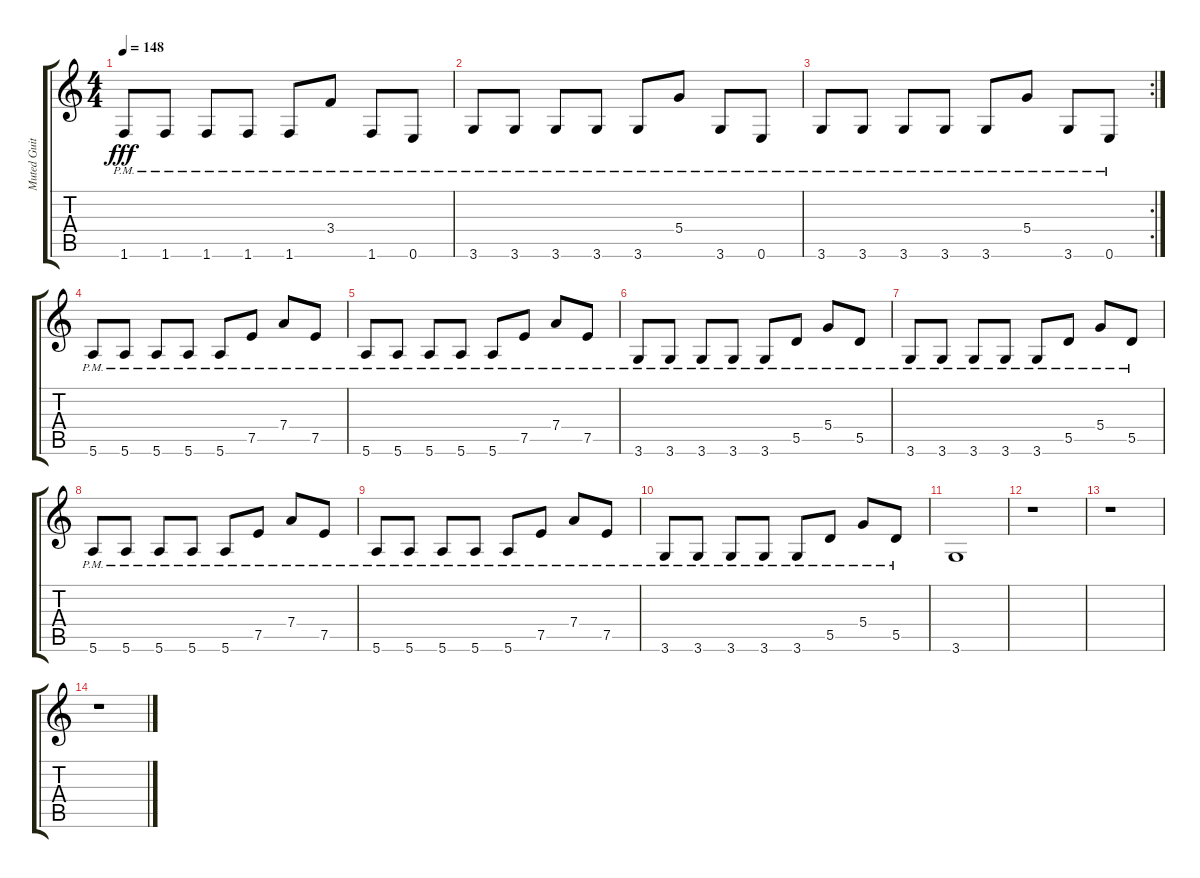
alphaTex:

\track ("Muted Guitar" "Muted Guit") {instrument electricguitarmuted}
\staff {score tabs}
\tuning (E4 B3 G3 D3 A2 E2) {hide}
\ts (4 4)
\tempo 148
\clef g2
\ks c
1.6{pm}.8{dy fff} 1.6{pm}.8 1.6{pm}.8 1.6{pm}.8 1.6{pm}.8 3.4{pm}.8 1.6{pm}.8 0.6{pm}.8 |
3.6{pm}.8 3.6{pm}.8 3.6{pm}.8 3.6{pm}.8 3.6{pm}.8 5.4{pm}.8 3.6{pm}.8 0.6{pm}.8 |
\rc 2
3.6{pm}.8 3.6{pm}.8 3.6{pm}.8 3.6{pm}.8 3.6{pm}.8 5.4{pm}.8 3.6{pm}.8 0.6{pm}.8 |
5.6{pm}.8 5.6{pm}.8 5.6{pm}.8 5.6{pm}.8 5.6{pm}.8 7.5{pm}.8 7.4{pm}.8 7.5{pm}.8 |
5.6{pm}.8 5.6{pm}.8 5.6{pm}.8 5.6{pm}.8 5.6{pm}.8 7.5{pm}.8 7.4{pm}.8 7.5{pm}.8 |
3.6{pm}.8 3.6{pm}.8 3.6{pm}.8 3.6{pm}.8 3.6{pm}.8 5.5{pm}.8 5.4{pm}.8 5.5{pm}.8 |
3.6{pm}.8 3.6{pm}.8 3.6{pm}.8 3.6{pm}.8 3.6{pm}.8 5.5{pm}.8 5.4{pm}.8 5.5{pm}.8 |
5.6{pm}.8 5.6{pm}.8 5.6{pm}.8 5.6{pm}.8 5.6{pm}.8 7.5{pm}.8 7.4{pm}.8 7.5{pm}.8 |
5.6{pm}.8 5.6{pm}.8 5.6{pm}.8 5.6{pm}.8 5.6{pm}.8 7.5{pm}.8 7.4{pm}.8 7.5{pm}.8 |
3.6{pm}.8 3.6{pm}.8 3.6{pm}.8 3.6{pm}.8 3.6{pm}.8 5.5{pm}.8 5.4{pm}.8 5.5{pm}.8 |
3.6.1 |
r.1 |
r.1 |
r.1
